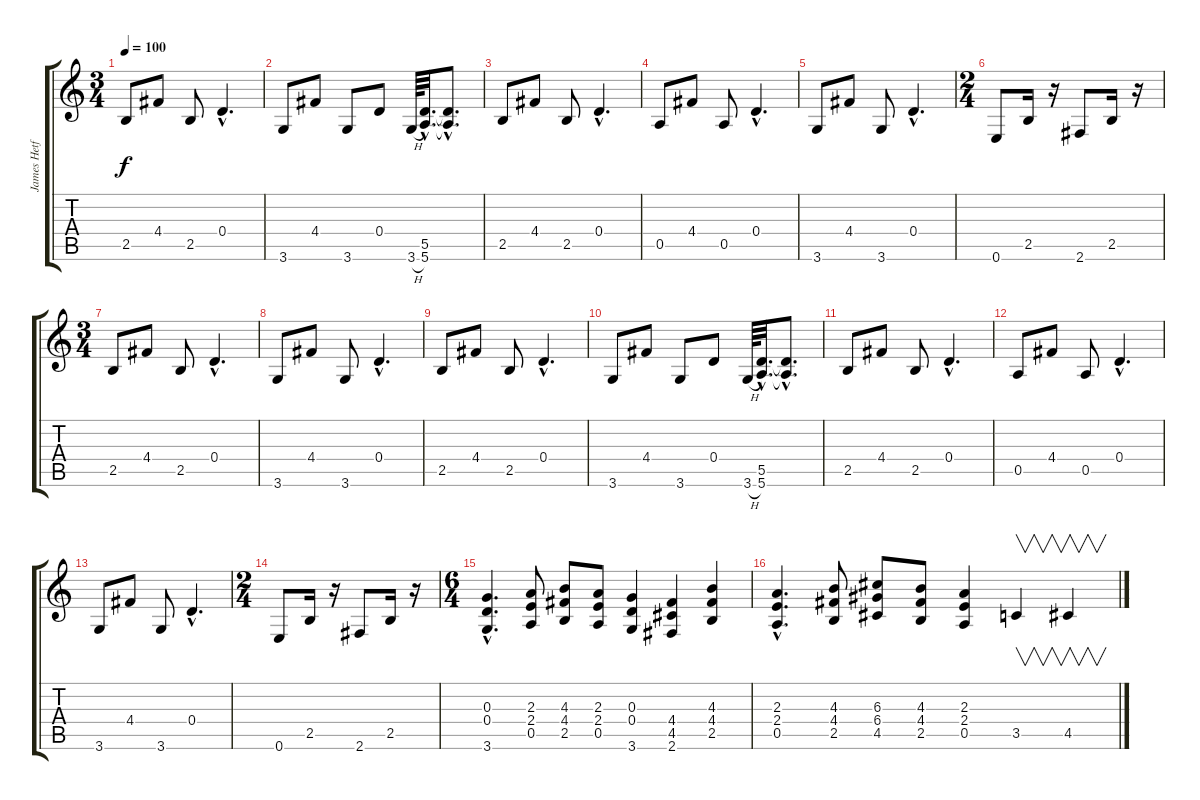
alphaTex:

\track ("James Hetfield" "James Hetf") {instrument electricguitarclean}
\staff {score tabs}
\tuning (E4 B3 G3 D3 A2 E2) {hide}
\ts (3 4)
\tempo 100
\clef g2
\ks c
2.5.8{dy f} 4.4.8 2.5.8 0.4{hac}.4{d} |
3.6.8 4.4.8 3.6.8 0.4.8 3.6{h}.64 (5.5{hac} 5.6{hac}).32{d} (5.5{hac t} 5.6{hac t}).8{d} |
2.5.8 4.4.8 2.5.8 0.4{hac}.4{d} |
0.5.8 4.4.8 0.5.8 0.4{hac}.4{d} |
3.6.8 4.4.8 3.6.8 0.4{hac}.4{d} |
\ts (2 4)
0.6.8 2.5.16 r.16 2.6.8 2.5.16 r.16 |
\ts (3 4)
2.5.8 4.4.8 2.5.8 0.4{hac}.4{d} |
3.6.8 4.4.8 3.6.8 0.4{hac}.4{d} |
2.5.8 4.4.8 2.5.8 0.4{hac}.4{d} |
3.6.8 4.4.8 3.6.8 0.4.8 3.6{h}.64 (5.5{hac} 5.6{hac}).32{d} (5.5{hac t} 5.6{hac t}).8{d} |
2.5.8 4.4.8 2.5.8 0.4{hac}.4{d} |
0.5.8 4.4.8 0.5.8 0.4{hac}.4{d} |
3.6.8 4.4.8 3.6.8 0.4{hac}.4{d} |
\ts (2 4)
0.6.8 2.5.16 r.16 2.6.8 2.5.16 r.16 |
\ts (6 4)
(0.3{hac} 0.4{hac} 3.6{hac}).4{d instrument distortionguitar} (2.3 2.4 0.5).8 (4.3 4.4 2.5).8 (2.3 2.4 0.5).8 (0.3 0.4 3.6).4 (4.4 4.5 2.6).4 (4.3 4.4 2.5).4 |
(2.3{hac} 2.4{hac} 0.5{hac}).4{d} (4.3 4.4 2.5).8 (6.3 6.4 4.5).8 (4.3 4.4 2.5).8 (2.3 2.4 0.5).4 3.5.4{v} 4.5.4{v}
